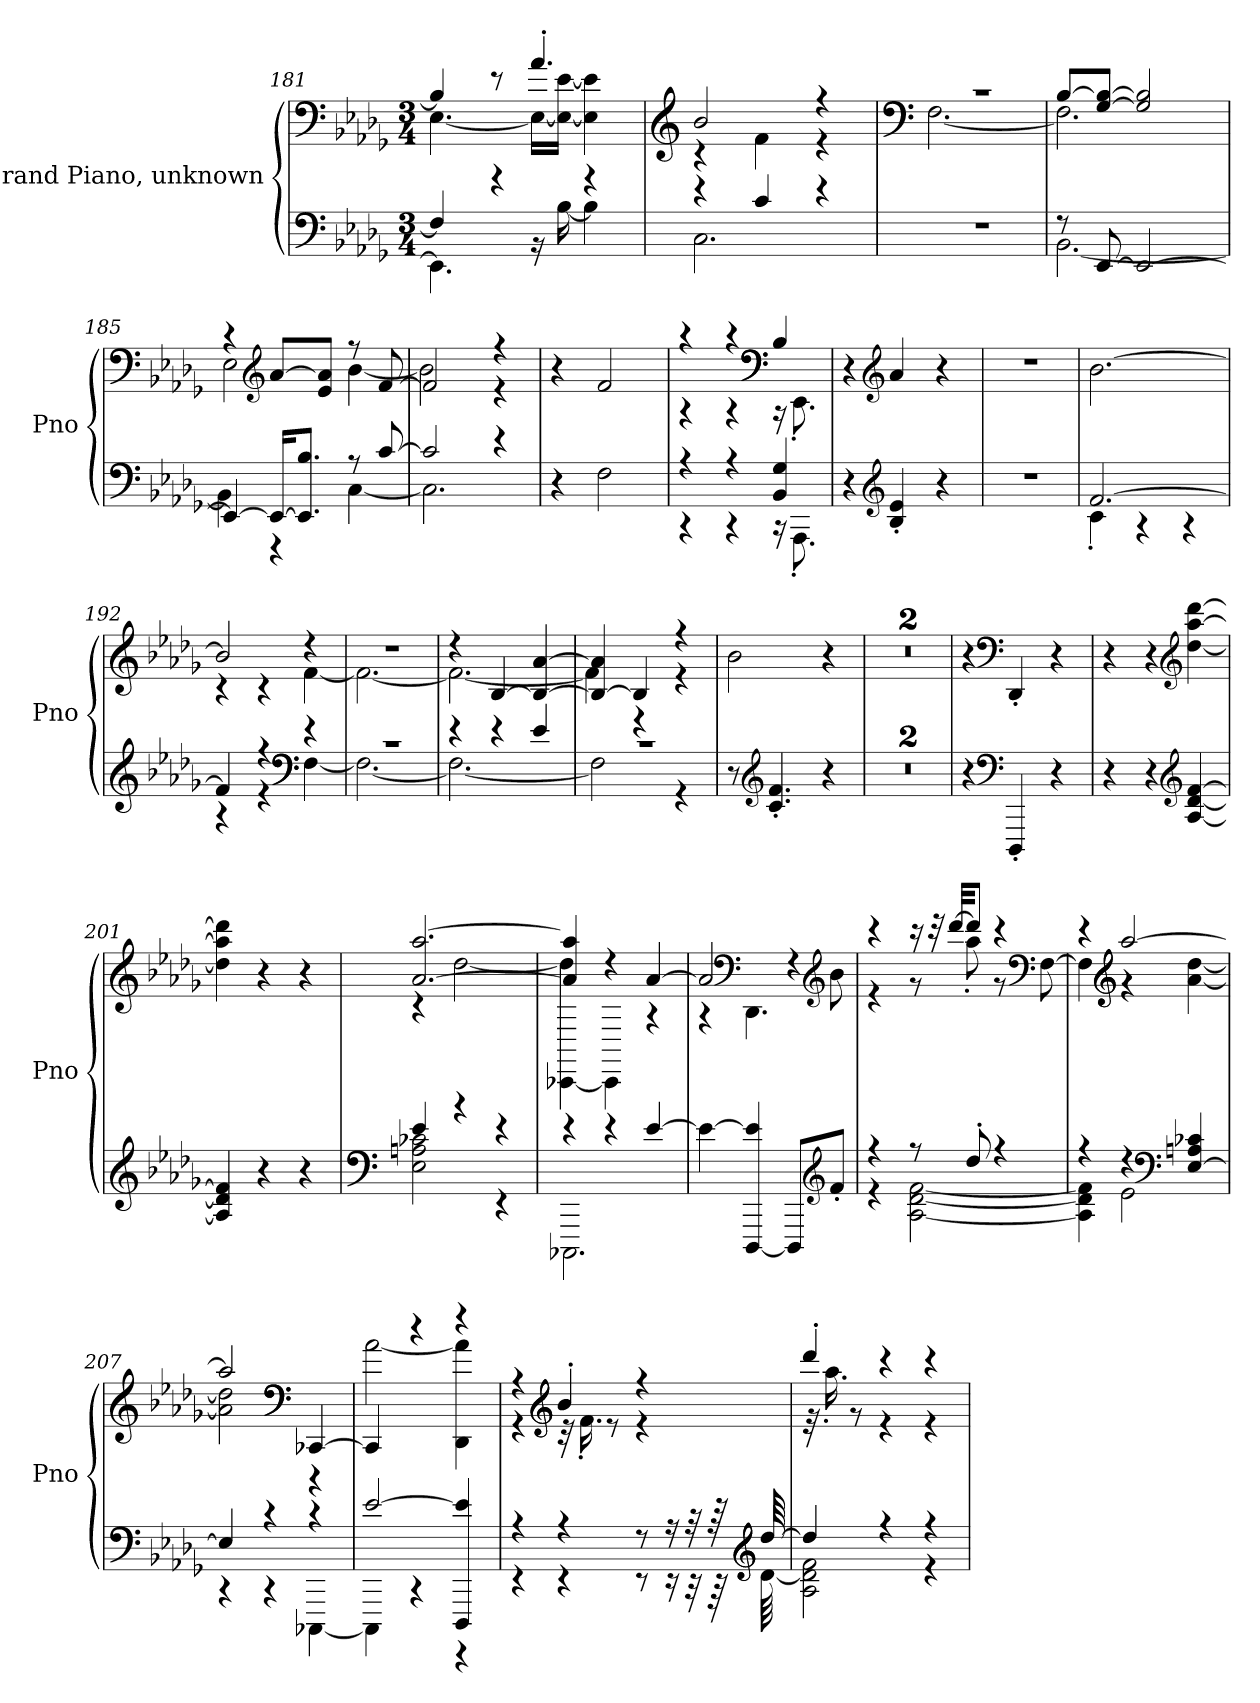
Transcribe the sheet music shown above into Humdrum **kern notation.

**kern	**kern
*part1	*part1
*staff2	*staff1
*I"Grand Piano, unknown	*
*I'Pno	*
*clefF4	*clefF4
*k[b-e-a-d-g-]	*k[b-e-a-d-g-]
*M3/4	*M3/4
=181	=181
*^	*^
4F/]	4.EE-\]	4B-/]	[4.E-\
4r	.	8r	.
.	16r	4.a-'/	16E-\LL_
.	[16B-\	.	16E-\_ [16e-\JJ
4r	4B-\]	.	4E-\] 4e-\]
=182	=182	=182	=182
*	*	*clefG2	*
4r	2.C\	2b-/	4r
4c/	.	.	4f\
4r	.	4r	4r
*v	*v	*	*
=183	=183	=183
*	*clefF4	*
2.r	2.r	[2.F\
=184	=184	=184
*^	*	*
8r	[2.BB-\	[8B-/L	2.F\]
[8EE-/	.	[8G-/ 8B-/_J	.
2EE-/_	.	2G-/] 2B-/]	.
=185	=185	=185	=185
4EE-/_	4BB-\]	4r	2E-\
*	*	*clefG2	*
16EE-/KL_	4r	[8a-/L	.
8.EE-/] 8.B-/J	.	.	.
.	.	8e-/ 8a-/]J	.
8r	[4C\	8r	[4b-\
[8c/	.	[8f/	.
=186	=186	=186	=186
2c/]	2.C\]	2f/]	2b-\]
4r	.	4r	4r
*v	*v	*	*
*	*v	*v
=187	=187
4r	4r
2F\	2f/
!!LO:PB:g=z
=188	=188
*^	*^
4r	4r	4r	4r
4r	4r	4r	4r
*	*	*clefF4	*
4BB-/ 4G-/	16r	4B-/	16r
.	8.AAA-'\	.	8.EE-'\
*v	*v	*	*
*	*v	*v
=189	=189
4r	4r
*clefG2	*clefG2
4B-/' 4e-/'	4a-/
4r	4r
=190	=190
2.r	2.r
=191	=191
*^	*
[2.f/	4c'\	[2.b-\
.	4r	.
.	4r	.
=192	=192	=192
*	*	*^
4f/]	4r	2b-/]	4r
4r	4r	.	4r
*clefF4	*	*	*
4r	[4F\	4r	[4f\
=193	=193	=193	=193
2.r	2.F\_	2.r	2.f\_
=194	=194	=194	=194
4r	2.F\_	4r	2.f\_
4r	.	[4B-/	.
4e-/	.	4B-/_ [4a-/	.
=195	=195	=195	=195
2.r	2F\]	4B-/_ 4a-/]	4f\]
.	.	4B-/]	4r
.	4r	4r	4r
*v	*v	*	*
*	*v	*v
=196	=196
8r	2b-\
*clefG2	*
4.c/' 4.f/'	.
4r	4r
!!LO:LB:g=z
=197	=197
2.r	2.r
=198	=198
2.r	2.r
=199	=199
4r	4r
*clefF4	*clefF4
4DDD-'/	4DD-'/
4r	4r
=200	=200
4r	4r
4r	4r
*clefG2	*clefG2
[4A-/ [4d-/ [4f/	[4dd-\ [4aa-\ [4ddd-\
=201	=201
4A-/] 4d-/] 4f/]	4dd-\] 4aa-\] 4ddd-\]
4r	4r
4r	4r
=202	=202
*clefF4	*
*^	*^
4e-/	2E-\ 2An\ 2c-X\	[2.a-/ [2.aa-/	4r
4r	.	.	[2dd-\
4r	4r	.	.
=203	=203	=203	=203
4r	2.CCC-X\	4a-/] 4aa-/]	[4CC-X\ 4dd-\]
4r	.	4r	4CC-\]
[4e-/	.	[4a-/	4r
*v	*v	*	*
=204	=204	=204
4e-\_	2a-/]	4r
*	*clefF4	*
[4DDD-/ 4e-/]	.	4.DD-\
8DDD-/L]	4r	.
*clefG2	*clefG2	*
8f'/J	.	8b-\
!!LO:LB:g=z	!!
=205	=205	=205
*^	*	*
4r	4r	4r	4r
8r	[2A-\ [2d-\ [2f\	16r	8r
.	.	32r	.
.	.	[32ddd-/KKL	.
8dd-'/	.	8ddd-/J]	8aa-'\
4r	.	4r	8r
*	*	*clefF4	*
.	.	.	[8F\
=206	=206	=206	=206
4r	4A-\] 4d-\] 4f\]	4r	4F\]
*	*	*clefG2	*
4r	2e-\	[2aa-/	4r
*clefF4	*	*	*
[4E-/ 4An/ 4c-X/	.	.	[4a-\ [4dd-\
=207	=207	=207	=207
4E-/]	4r	2aa-/]	2a-\] 2dd-\]
4r	4r	.	.
*	*	*clefF4	*
4r	[4CCC-X\	[4CC-X/	4r
=208	=208	=208	=208
[2e-/	4CCC-\]	4CC-/]	[2a-\
.	4r	4r	.
4DDD-/ 4e-/]	4r	4r	4DD-\ 4a-\]
=209	=209	=209	=209
4r	4r	4r	4r
*	*	*clefG2	*
4r	4r	4b-'/	32r
.	.	.	16.f'\
.	.	.	8r
8r	8r	4r	4r
16r	16r	.	.
32r	32r	.	.
64r	64r	.	.
*clefG2	*	*	*
[64dd-/	[64d-\	.	.
!!LO:LB:g=z	!!
=210	=210	=210	=210
4dd-/]	2A-\ 2d-\] 2f\	4ddd-'/	32r
.	.	.	16.aa-'\
.	.	.	8r
4r	.	4r	4r
4r	4r	4r	4r
*v	*v	*	*
*	*v	*v
=	=
*-	*-
